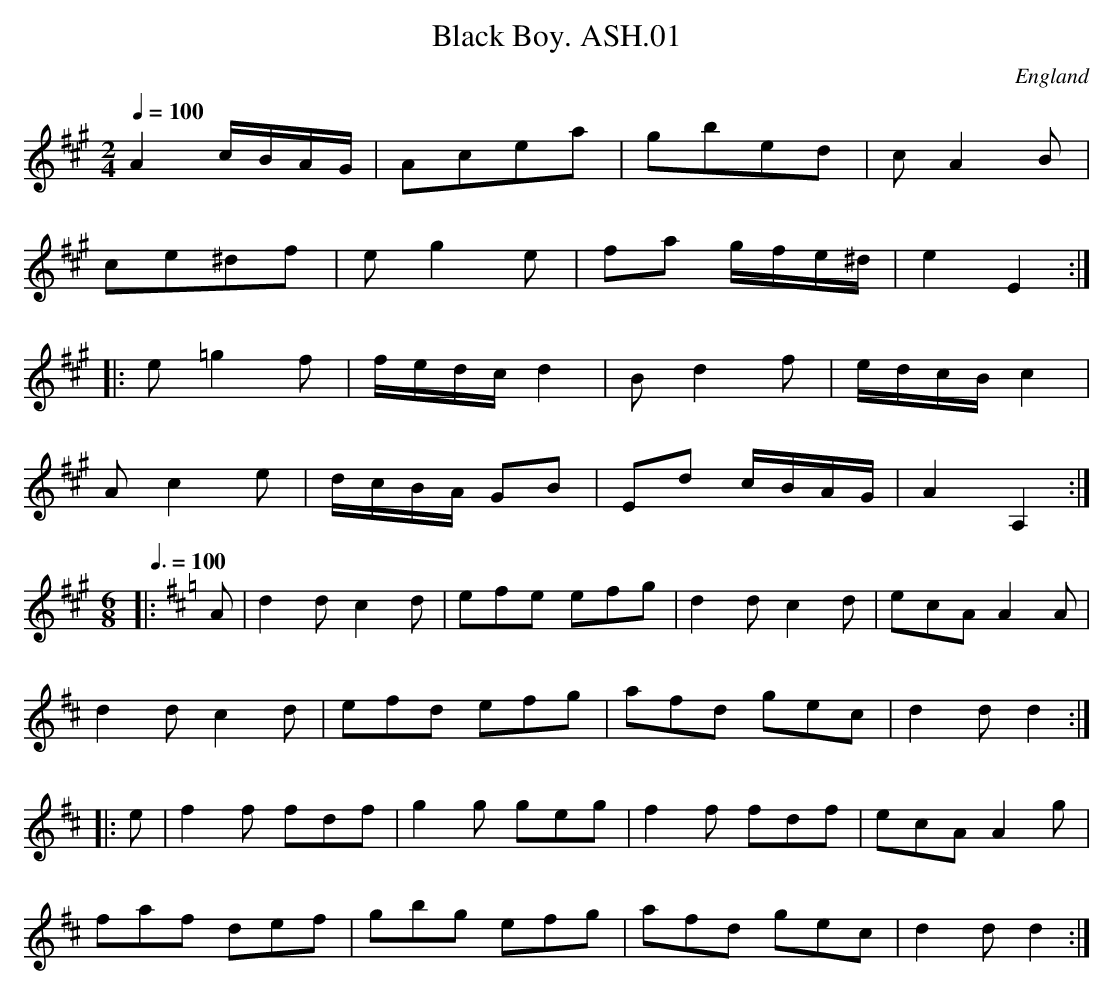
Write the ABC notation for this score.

X:1
T:Black Boy. ASH.01
L:1/8
M:2/4
O:England
Q:1/4=100
K:A
A2 c/B/A/G/ | Acea | gbed | cA2B |!
ce^df | eg2e | fa g/f/e/^d/ |e2 E2 :|!
|:e=g2f | f/e/d/c/ d2 | B d2 f | e/d/c/B/ c2 |!
A c2 e | d/c/B/A/ GB | Ed c/B/A/G/ | A2 A,2 :|!
M:6/8
L:1/4
Q:3/8=100
K:D
|:A/ |dd/ cd/|e/f/e/ e/f/g/ |dd/ cd/ |e/c/A/ AA/|!
dd/ cd/ |e/f/d/ e/f/g/ |a/f/d/ g/e/c/ |dd/ d:|!
|:e/ |ff/ f/d/f/ |gg/ g/e/g/ | ff/ f/d/f/ |e/c/A/Ag/|!
f/a/f/ d/e/f/ |g/b/g/ e/f/g/ |a/f/d/ g/e/c/ |d d/ d:|
